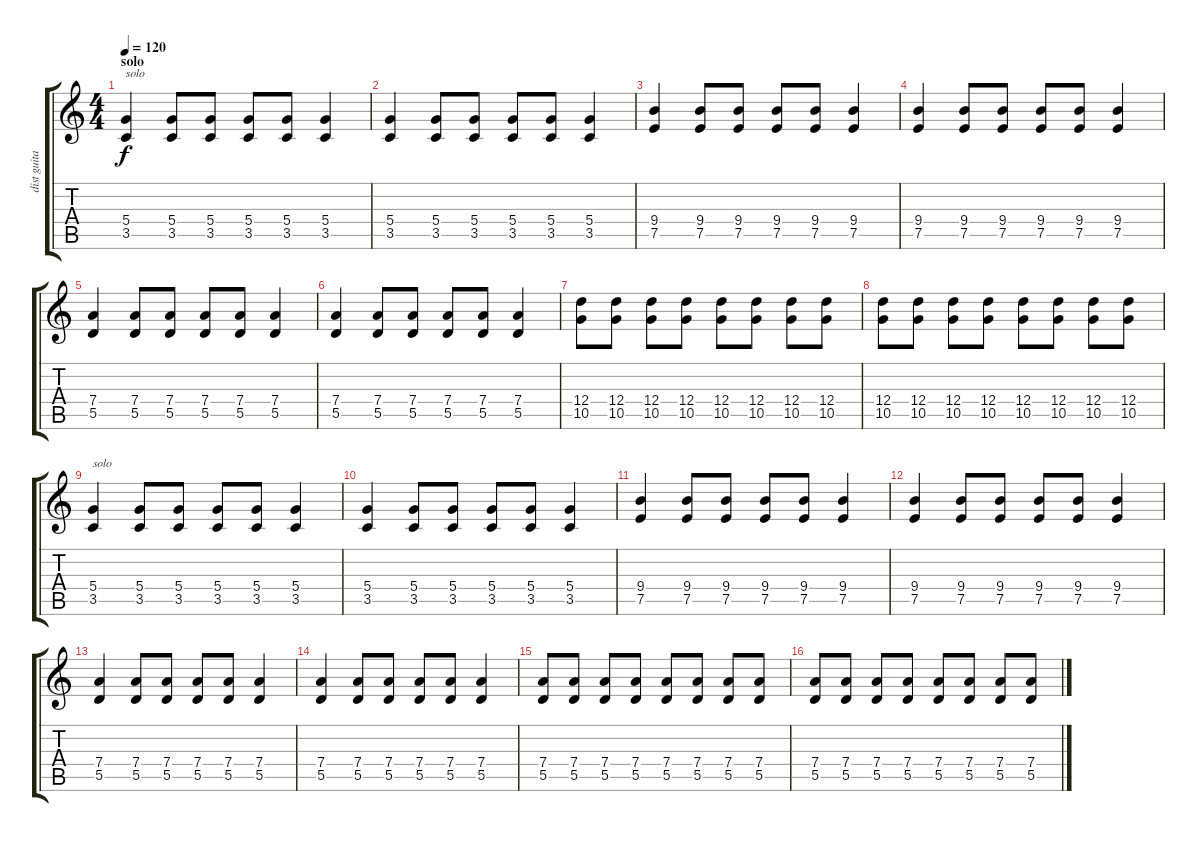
\track ("dist guitar" "dist guita") {instrument distortionguitar}
\staff {score tabs}
\tuning (E4 B3 G3 D3 A2 E2) {hide}
\ts (4 4)
\section ("" "solo")
\tempo 120
\clef g2
\ks c
(5.4 3.5).4{txt "solo" dy f} (5.4 3.5).8 (5.4 3.5).8 (5.4 3.5).8 (5.4 3.5).8 (5.4 3.5).4 |
(5.4 3.5).4 (5.4 3.5).8 (5.4 3.5).8 (5.4 3.5).8 (5.4 3.5).8 (5.4 3.5).4 |
(9.4 7.5).4 (9.4 7.5).8 (9.4 7.5).8 (9.4 7.5).8 (9.4 7.5).8 (9.4 7.5).4 |
(9.4 7.5).4 (9.4 7.5).8 (9.4 7.5).8 (9.4 7.5).8 (9.4 7.5).8 (9.4 7.5).4 |
(7.4 5.5).4 (7.4 5.5).8 (7.4 5.5).8 (7.4 5.5).8 (7.4 5.5).8 (7.4 5.5).4 |
(7.4 5.5).4 (7.4 5.5).8 (7.4 5.5).8 (7.4 5.5).8 (7.4 5.5).8 (7.4 5.5).4 |
(12.4 10.5).8 (12.4 10.5).8 (12.4 10.5).8 (12.4 10.5).8 (12.4 10.5).8 (12.4 10.5).8 (12.4 10.5).8 (12.4 10.5).8 |
(12.4 10.5).8 (12.4 10.5).8 (12.4 10.5).8 (12.4 10.5).8 (12.4 10.5).8 (12.4 10.5).8 (12.4 10.5).8 (12.4 10.5).8 |
(5.4 3.5).4{txt "solo"} (5.4 3.5).8 (5.4 3.5).8 (5.4 3.5).8 (5.4 3.5).8 (5.4 3.5).4 |
(5.4 3.5).4 (5.4 3.5).8 (5.4 3.5).8 (5.4 3.5).8 (5.4 3.5).8 (5.4 3.5).4 |
(9.4 7.5).4 (9.4 7.5).8 (9.4 7.5).8 (9.4 7.5).8 (9.4 7.5).8 (9.4 7.5).4 |
(9.4 7.5).4 (9.4 7.5).8 (9.4 7.5).8 (9.4 7.5).8 (9.4 7.5).8 (9.4 7.5).4 |
(7.4 5.5).4 (7.4 5.5).8 (7.4 5.5).8 (7.4 5.5).8 (7.4 5.5).8 (7.4 5.5).4 |
(7.4 5.5).4 (7.4 5.5).8 (7.4 5.5).8 (7.4 5.5).8 (7.4 5.5).8 (7.4 5.5).4 |
(7.4 5.5).8 (7.4 5.5).8 (7.4 5.5).8 (7.4 5.5).8 (7.4 5.5).8 (7.4 5.5).8 (7.4 5.5).8 (7.4 5.5).8 |
(7.4 5.5).8 (7.4 5.5).8 (7.4 5.5).8 (7.4 5.5).8 (7.4 5.5).8 (7.4 5.5).8 (7.4 5.5).8 (7.4 5.5).8
